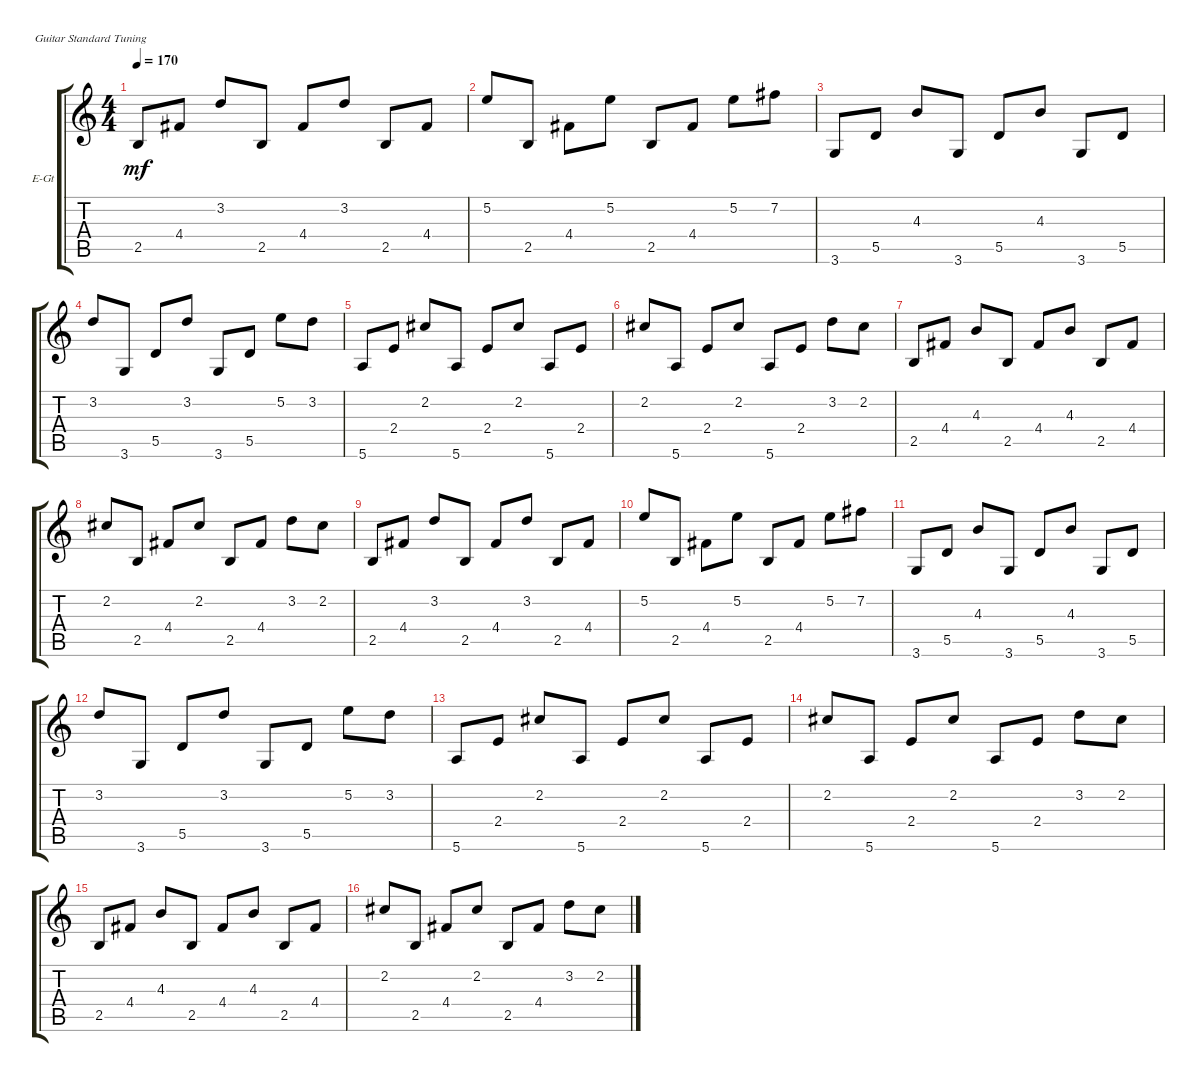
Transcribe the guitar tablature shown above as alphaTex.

\defaultSystemsLayout 4
\bracketExtendMode groupsimilarinstruments
\firstSystemTrackNameOrientation horizontal
\otherSystemsTrackNameOrientation horizontal
\track ("Electric Guitar" "E-Gt") {instrument distortionguitar}
\staff {score tabs}
\tuning (E4 B3 G3 D3 A2 E2)
\ts (4 4)
\tempo 170
\clef g2
\ks c
2.5.8{dy mf} 4.4.8 3.2.8 2.5.8 4.4.8 3.2.8 2.5.8 4.4.8 |
5.2.8 2.5.8 4.4.8 5.2.8 2.5.8 4.4.8 5.2.8 7.2.8 |
3.6.8 5.5.8 4.3.8 3.6.8 5.5.8 4.3.8 3.6.8 5.5.8 |
3.2.8 3.6.8 5.5.8 3.2.8 3.6.8 5.5.8 5.2.8 3.2.8 |
5.6.8 2.4.8 2.2.8 5.6.8 2.4.8 2.2.8 5.6.8 2.4.8 |
2.2.8 5.6.8 2.4.8 2.2.8 5.6.8 2.4.8 3.2.8 2.2.8 |
2.5.8 4.4.8 4.3.8 2.5.8 4.4.8 4.3.8 2.5.8 4.4.8 |
2.2.8 2.5.8 4.4.8 2.2.8 2.5.8 4.4.8 3.2.8 2.2.8 |
2.5.8 4.4.8 3.2.8 2.5.8 4.4.8 3.2.8 2.5.8 4.4.8 |
5.2.8 2.5.8 4.4.8 5.2.8 2.5.8 4.4.8 5.2.8 7.2.8 |
3.6.8 5.5.8 4.3.8 3.6.8 5.5.8 4.3.8 3.6.8 5.5.8 |
3.2.8 3.6.8 5.5.8 3.2.8 3.6.8 5.5.8 5.2.8 3.2.8 |
5.6.8 2.4.8 2.2.8 5.6.8 2.4.8 2.2.8 5.6.8 2.4.8 |
2.2.8 5.6.8 2.4.8 2.2.8 5.6.8 2.4.8 3.2.8 2.2.8 |
2.5.8 4.4.8 4.3.8 2.5.8 4.4.8 4.3.8 2.5.8 4.4.8 |
2.2.8 2.5.8 4.4.8 2.2.8 2.5.8 4.4.8 3.2.8 2.2.8
